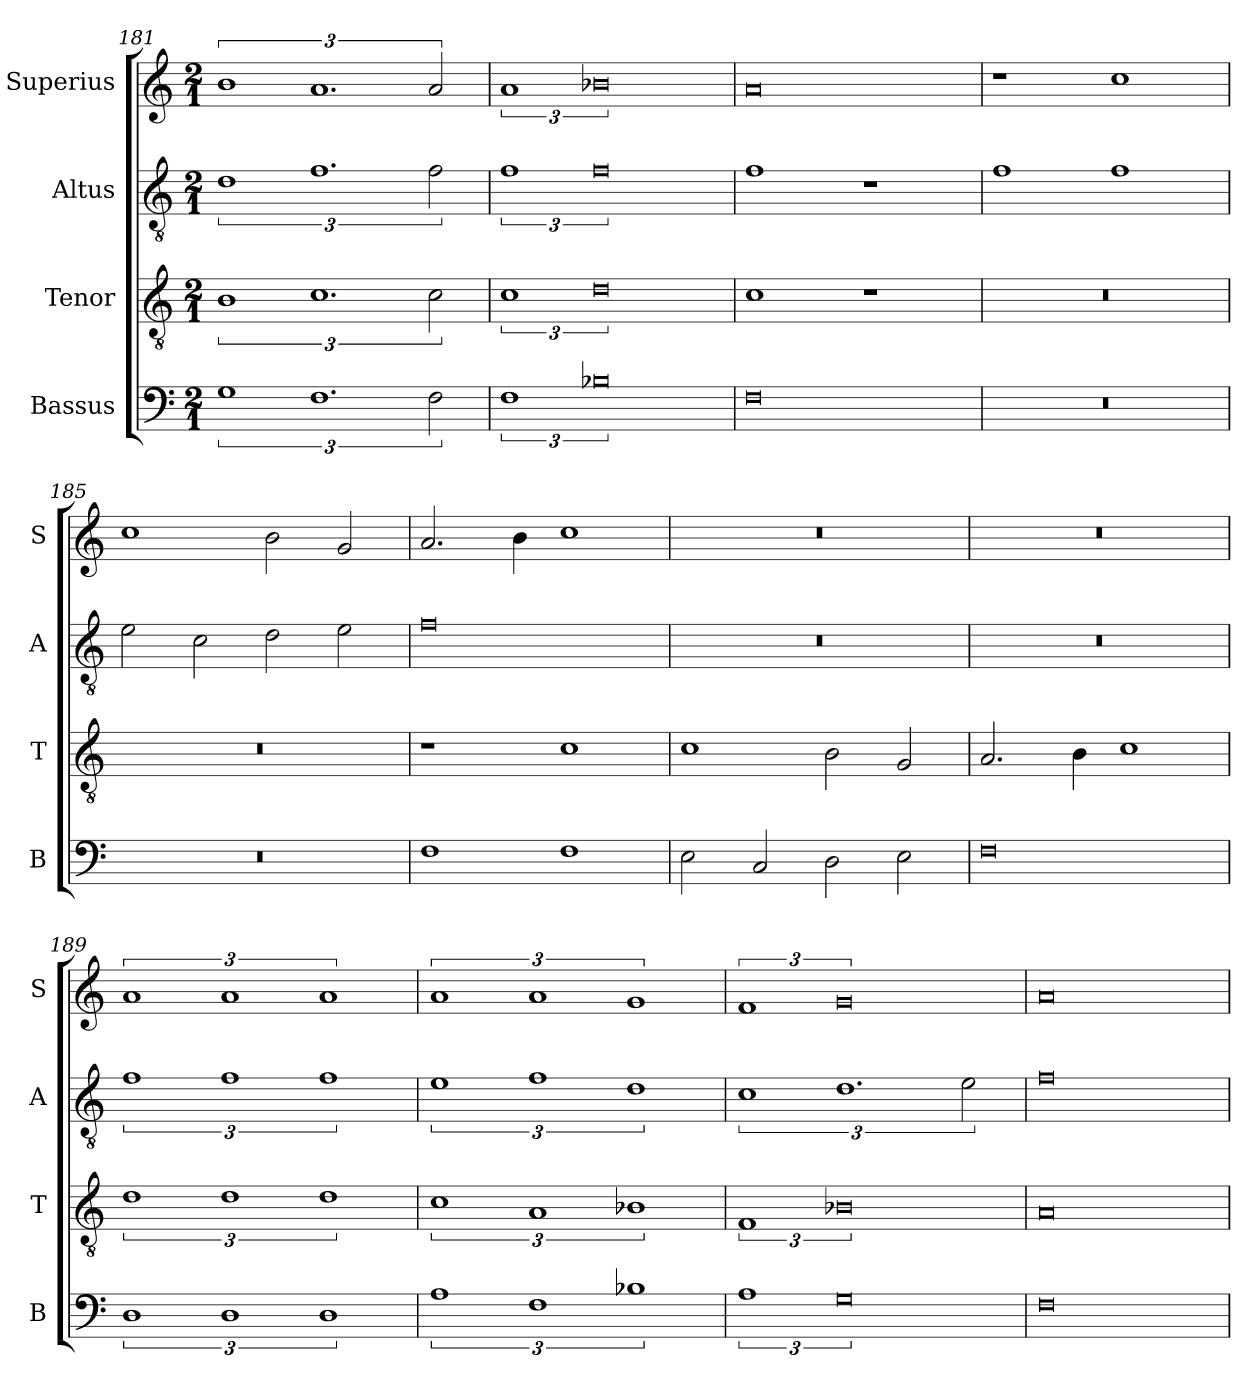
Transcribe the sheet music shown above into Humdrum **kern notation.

**kern	**kern	**kern	**kern
*part4	*part3	*part2	*part1
*staff4	*staff3	*staff2	*staff1
*I"Bassus	*I"Tenor	*I"Altus	*I"Superius
*I'B	*I'T	*I'A	*I'S
*clefF4	*clefGv2	*clefGv2	*clefG2
*k[]	*k[]	*k[]	*k[]
*M2/1	*M2/1	*M2/1	*M2/1
=181	=181	=181	=181
3%2G	3%2B	3%2d	3%2b
3%2.F	3%2.c	3%2.f	3%2.a
3F\	3c\	3f\	3a/
=182	=182	=182	=182
3%2F	3%2c	3%2f	3%2a
3%4B-X	3%4d	3%4f	3%4b-X
=183	=183	=183	=183
0F	1c	1f	0a
.	1r	1r	.
=184	=184	=184	=184
0r	0r	1f	1r
.	.	1f	1cc
=185	=185	=185	=185
0r	0r	2e\	1cc
.	.	2c\	.
.	.	2d\	2b\
.	.	2e\	2g/
=186	=186	=186	=186
1F	1r	0f	2.a/
.	.	.	4b\
1F	1c	.	1cc
=187	=187	=187	=187
2E\	1c	0r	0r
2C/	.	.	.
2D\	2B\	.	.
2E\	2G/	.	.
=188	=188	=188	=188
0F	2.A/	0r	0r
.	4B\	.	.
.	1c	.	.
=189	=189	=189	=189
3%2D	3%2d	3%2f	3%2a
3%2D	3%2d	3%2f	3%2a
3%2D	3%2d	3%2f	3%2a
=190	=190	=190	=190
3%2A	3%2c	3%2e	3%2a
3%2F	3%2A	3%2f	3%2a
3%2B-X	3%2B-X	3%2d	3%2g
=191	=191	=191	=191
3%2A	3%2F	3%2c	3%2f
3%4G	3%4B-X	3%2.d	3%4g
.	.	3e\	.
=192	=192	=192	=192
0F	0A	0f	0a
=	=	=	=
*-	*-	*-	*-
